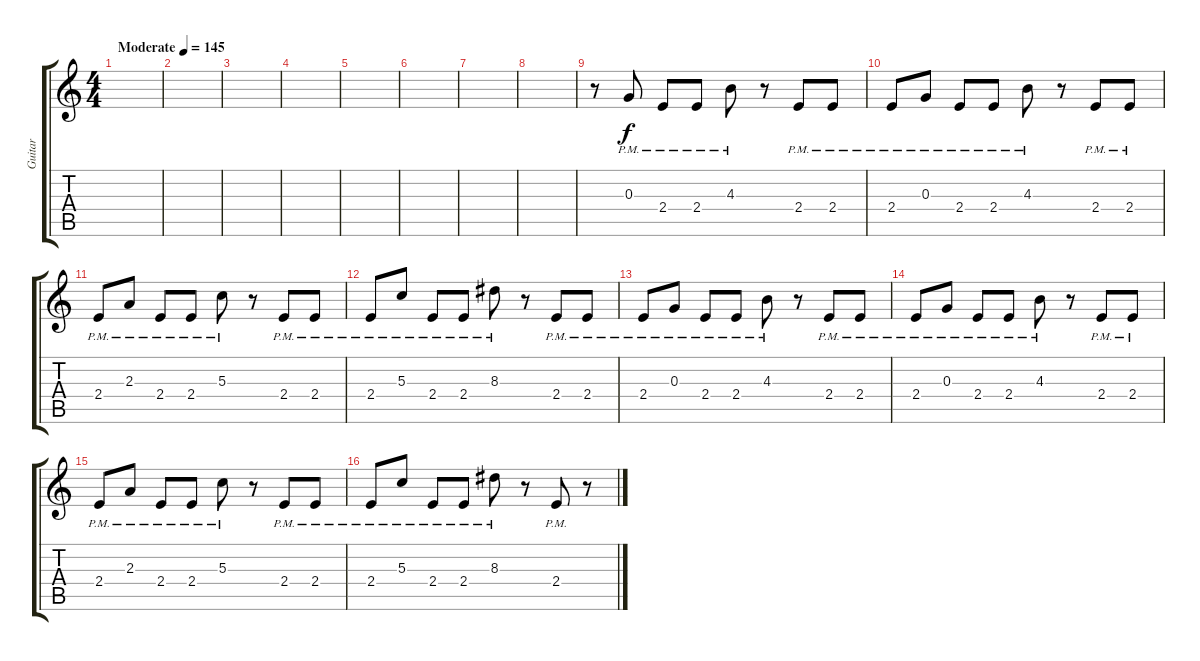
\track ("Guitar" "Guitar") {instrument distortionguitar}
\staff {score tabs}
\tuning (E4 B3 G3 D3 A2 E2) {hide}
\ts (4 4)
\tempo (145 "Moderate")
\clef g2
\ks c
|
|
|
|
|
|
|
|
r.8{volume 12 instrument electricguitarmuted} 0.3{pm}.8 2.4{pm}.8 2.4{pm}.8 4.3{pm}.8 r.8 2.4{pm}.8 2.4{pm}.8 |
2.4{pm}.8 0.3{pm}.8 2.4{pm}.8 2.4{pm}.8 4.3{pm}.8 r.8 2.4{pm}.8 2.4{pm}.8 |
2.4{pm}.8 2.3{pm}.8 2.4{pm}.8 2.4{pm}.8 5.3{pm}.8 r.8 2.4{pm}.8 2.4{pm}.8 |
2.4{pm}.8 5.3{pm}.8 2.4{pm}.8 2.4{pm}.8 8.3{pm}.8 r.8 2.4{pm}.8 2.4{pm}.8 |
2.4{pm}.8 0.3{pm}.8 2.4{pm}.8 2.4{pm}.8 4.3{pm}.8 r.8 2.4{pm}.8 2.4{pm}.8 |
2.4{pm}.8 0.3{pm}.8 2.4{pm}.8 2.4{pm}.8 4.3{pm}.8 r.8 2.4{pm}.8 2.4{pm}.8 |
2.4{pm}.8 2.3{pm}.8 2.4{pm}.8 2.4{pm}.8 5.3{pm}.8 r.8 2.4{pm}.8 2.4{pm}.8 |
2.4{pm}.8 5.3{pm}.8 2.4{pm}.8 2.4{pm}.8 8.3{pm}.8 r.8 2.4{pm}.8 r.8
